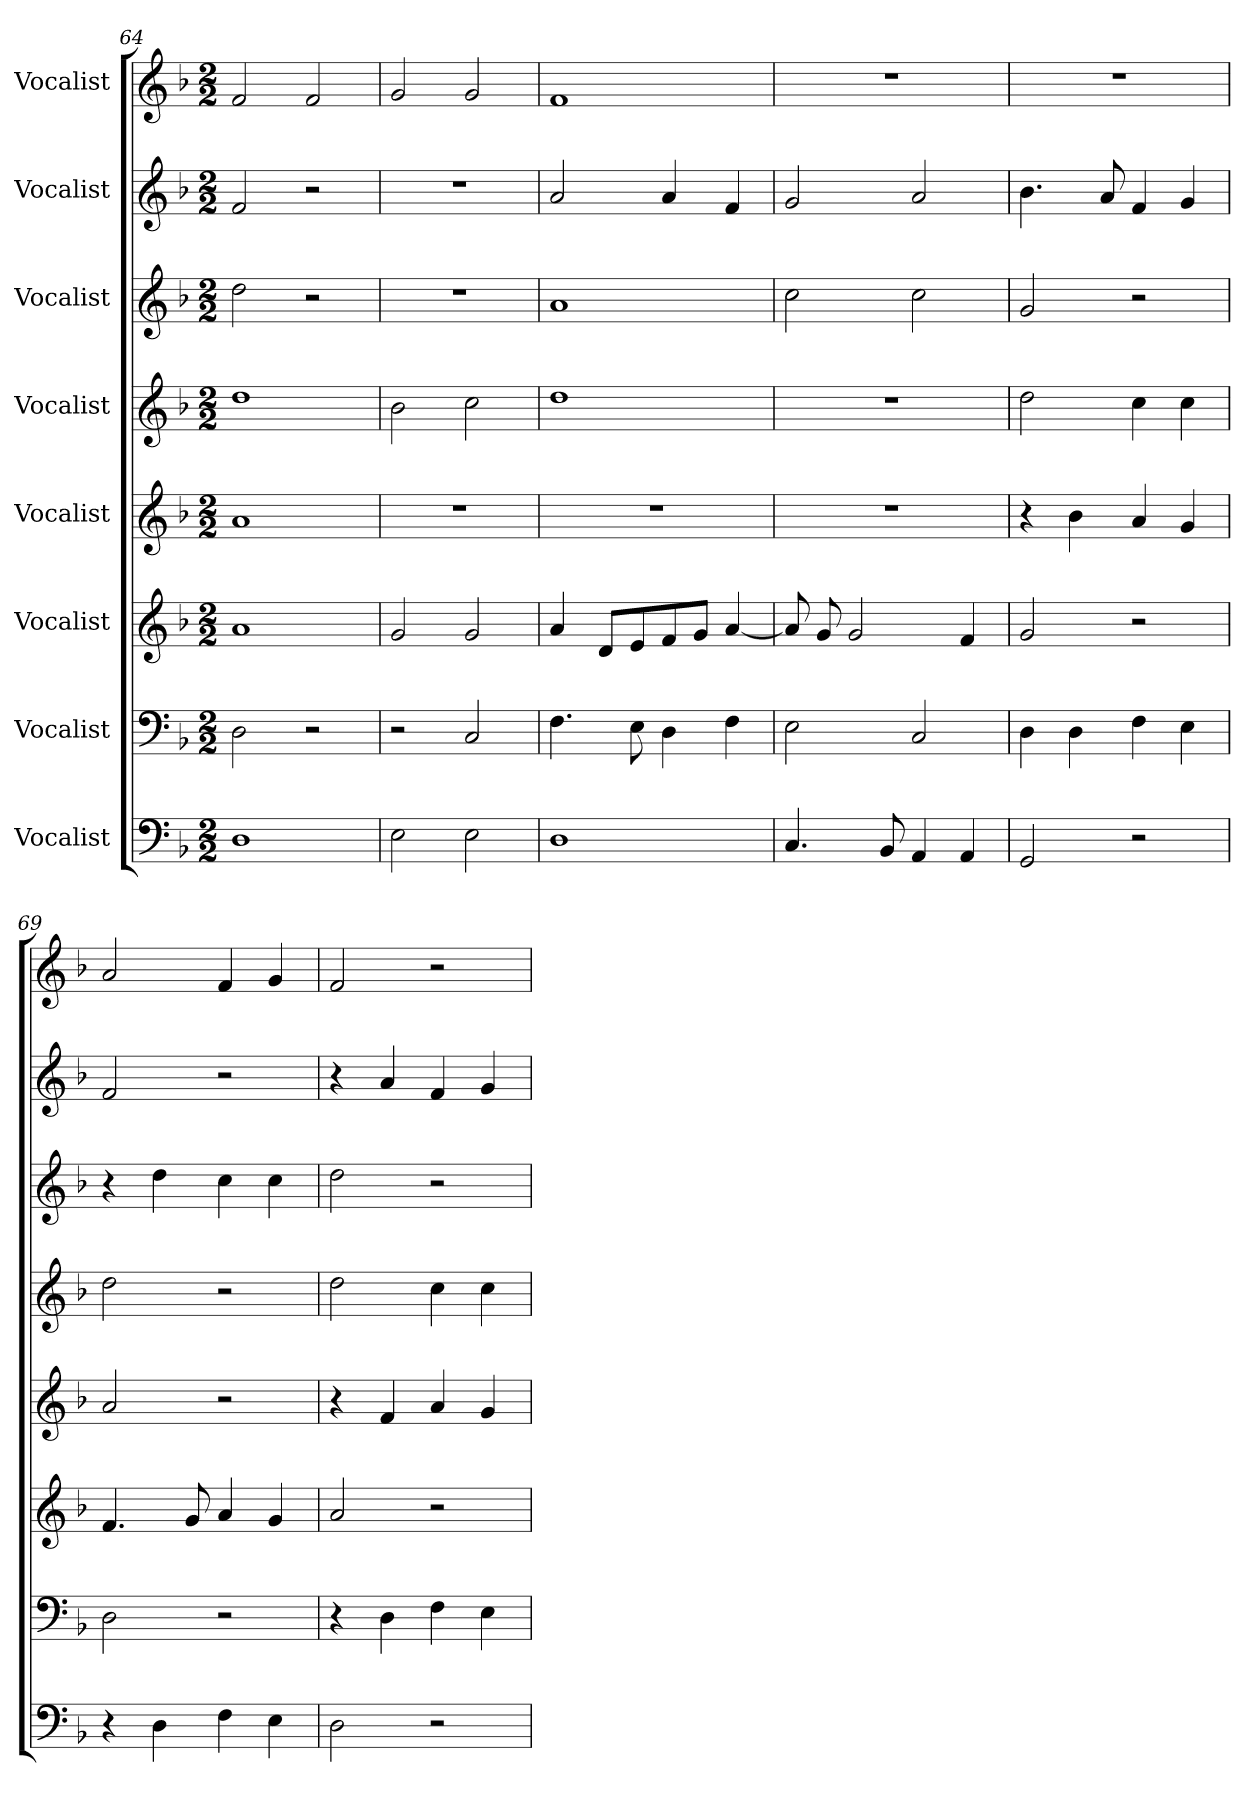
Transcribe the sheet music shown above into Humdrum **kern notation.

**kern	**kern	**kern	**kern	**kern	**kern	**kern	**kern
*part8	*part7	*part6	*part5	*part4	*part3	*part2	*part1
*staff8	*staff7	*staff6	*staff5	*staff4	*staff3	*staff2	*staff1
*I"Vocalist	*I"Vocalist	*I"Vocalist	*I"Vocalist	*I"Vocalist	*I"Vocalist	*I"Vocalist	*I"Vocalist
*clefF4	*clefF4	*clefG2	*clefG2	*clefG2	*clefG2	*clefG2	*clefG2
*k[b-]	*k[b-]	*k[b-]	*k[b-]	*k[b-]	*k[b-]	*k[b-]	*k[b-]
*M2/2	*M2/2	*M2/2	*M2/2	*M2/2	*M2/2	*M2/2	*M2/2
=64	=64	=64	=64	=64	=64	=64	=64
1D	2D\	1a	1a	1dd	2dd\	2f/	2f/
.	2r	.	.	.	2r	2r	2f/
=65	=65	=65	=65	=65	=65	=65	=65
2E\	2r	2g/	1r	2b-\	1r	1r	2g/
2E\	2C/	2g/	.	2cc\	.	.	2g/
=66	=66	=66	=66	=66	=66	=66	=66
1D	4.F\	4a/	1r	1dd	1a	2a/	1f
.	.	8d/L	.	.	.	.	.
.	8E\	8e/	.	.	.	.	.
.	4D\	8f/	.	.	.	4a/	.
.	.	8g/J	.	.	.	.	.
.	4F\	[4a/	.	.	.	4f/	.
=67	=67	=67	=67	=67	=67	=67	=67
4.C/	2E\	8a/]	1r	1r	2cc\	2g/	1r
.	.	8g/	.	.	.	.	.
.	.	2g/	.	.	.	.	.
8BB-/	.	.	.	.	.	.	.
4AA/	2C/	.	.	.	2cc\	2a/	.
4AA/	.	4f/	.	.	.	.	.
=68	=68	=68	=68	=68	=68	=68	=68
2GG/	4D\	2g/	4r	2dd\	2g/	4.b-\	1r
.	4D\	.	4b-\	.	.	.	.
.	.	.	.	.	.	8a/	.
2r	4F\	2r	4a/	4cc\	2r	4f/	.
.	4E\	.	4g/	4cc\	.	4g/	.
=69	=69	=69	=69	=69	=69	=69	=69
4r	2D\	4.f/	2a/	2dd\	4r	2f/	2a/
4D\	.	.	.	.	4dd\	.	.
.	.	8g/	.	.	.	.	.
4F\	2r	4a/	2r	2r	4cc\	2r	4f/
4E\	.	4g/	.	.	4cc\	.	4g/
=70	=70	=70	=70	=70	=70	=70	=70
2D\	4r	2a/	4r	2dd\	2dd\	4r	2f/
.	4D\	.	4f/	.	.	4a/	.
2r	4F\	2r	4a/	4cc\	2r	4f/	2r
.	4E\	.	4g/	4cc\	.	4g/	.
=	=	=	=	=	=	=	=
*-	*-	*-	*-	*-	*-	*-	*-
